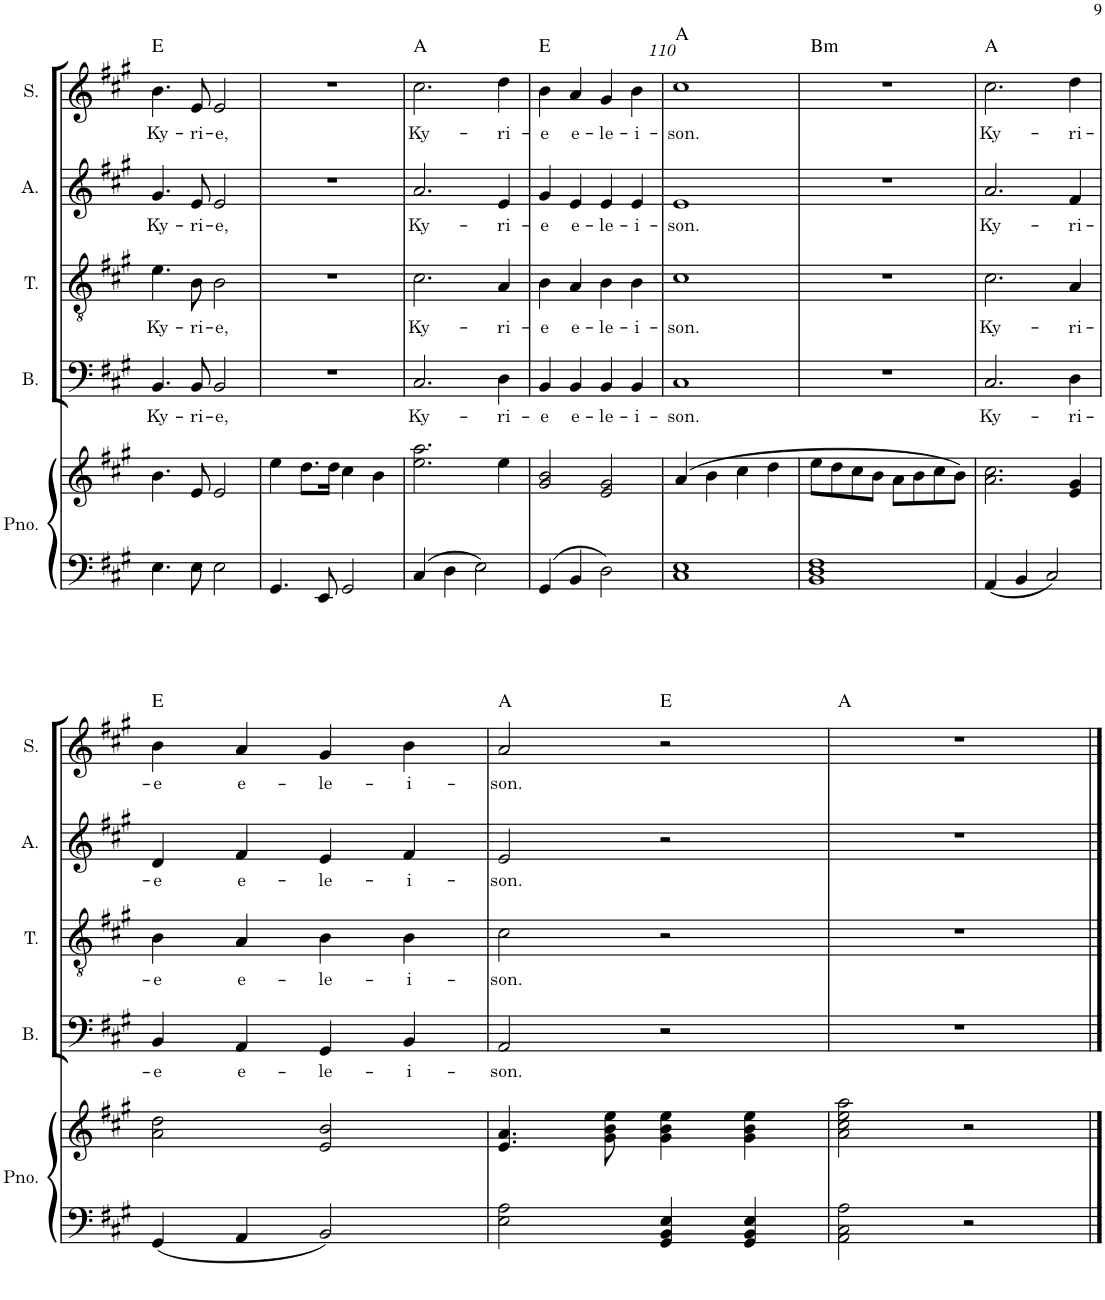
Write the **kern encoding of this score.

**kern	**kern	**kern	**text	**kern	**text	**kern	**text	**kern	**text	**harte
*part5	*part5	*part4	*part4	*part3	*part3	*part2	*part2	*part1	*part1	*part1
*staff6	*staff5	*staff4	*staff4	*staff3	*staff3	*staff2	*staff2	*staff1	*staff1	*
*I"Piano	*	*I"Bass	*	*I"Tenor	*	*I"Alto	*	*I"Soprano	*	*
*I'Pno.	*	*I'B.	*	*I'T.	*	*I'A.	*	*I'S.	*	*
!!LO:PB:g=z
*clefF4	*clefG2	*clefF4	*	*clefGv2	*	*clefG2	*	*clefG2	*	*
*k[f#c#g#]	*k[f#c#g#]	*k[f#c#g#]	*	*k[f#c#g#]	*	*k[f#c#g#]	*	*k[f#c#g#]	*	*
*A:	*A:	*A:	*	*A:	*	*A:	*	*A:	*	*
*M4/4	*M4/4	*M4/4	*	*M4/4	*	*M4/4	*	*M4/4	*	*
=106	=106	=106	=106	=106	=106	=106	=106	=106	=106	=106
!	!	!	!LO:LY:b	!	!LO:LY:b	!	!LO:LY:b	!	!LO:LY:b	!
4.E\	4.b\	4.BB/	Ky-	4.e\	Ky-	4.g#/	Ky-	4.b\	Ky-	E:maj
!	!	!	!LO:LY:b	!	!LO:LY:b	!	!LO:LY:b	!	!LO:LY:b	!
8E\	8e/	8BB/	-ri-	8B\	-ri-	8e/	-ri-	8e/	-ri-	.
!	!	!	!LO:LY:b	!	!LO:LY:b	!	!LO:LY:b	!	!LO:LY:b	!
2E\	2e/	2BB/	-e,	2B\	-e,	2e/	-e,	2e/	-e,	.
=107	=107	=107	=107	=107	=107	=107	=107	=107	=107	=107
4.GG#/	4ee\	1r	.	1r	.	1r	.	1r	.	.
.	8.dd\L	.	.	.	.	.	.	.	.	.
8EE/	.	.	.	.	.	.	.	.	.	.
.	16dd\Jk	.	.	.	.	.	.	.	.	.
2GG#/	4cc#\	.	.	.	.	.	.	.	.	.
.	4b\	.	.	.	.	.	.	.	.	.
=108	=108	=108	=108	=108	=108	=108	=108	=108	=108	=108
!	!	!	!LO:LY:b	!	!LO:LY:b	!	!LO:LY:b	!	!LO:LY:b	!
4C#/	2.ee\ 2.aa\	2.C#/	Ky-	2.c#\	Ky-	2.a/	Ky-	2.cc#\	Ky-	A:maj
4D\	.	.	.	.	.	.	.	.	.	.
2E\	.	.	.	.	.	.	.	.	.	.
!	!	!	!LO:LY:b	!	!LO:LY:b	!	!LO:LY:b	!	!LO:LY:b	!
.	4ee\	4D\	-ri-	4A/	-ri-	4e/	-ri-	4dd\	-ri-	.
=109	=109	=109	=109	=109	=109	=109	=109	=109	=109	=109
!	!	!	!LO:LY:b	!	!LO:LY:b	!	!LO:LY:b	!	!LO:LY:b	!
4GG#/	2g#/ 2b/	4BB/	-e	4B\	-e	4g#/	-e	4b\	-e	E:maj
!	!	!	!LO:LY:b	!	!LO:LY:b	!	!LO:LY:b	!	!LO:LY:b	!
4BB/	.	4BB/	e-	4A/	e-	4e/	e-	4a/	e-	.
!	!	!	!LO:LY:b	!	!LO:LY:b	!	!LO:LY:b	!	!LO:LY:b	!
2D\	2e/ 2g#/	4BB/	-le-	4B\	-le-	4e/	-le-	4g#/	-le-	.
!	!	!	!LO:LY:b	!	!LO:LY:b	!	!LO:LY:b	!	!LO:LY:b	!
.	.	4BB/	-i-	4B\	-i-	4e/	-i-	4b\	-i-	.
=110	=110	=110	=110	=110	=110	=110	=110	=110	=110	=110
!	!	!	!LO:LY:b	!	!LO:LY:b	!	!LO:LY:b	!	!LO:LY:b	!
1C# 1E	(4a/	1C#	-son.	1c#	-son.	1e	-son.	1cc#	-son.	A:maj
.	4b\	.	.	.	.	.	.	.	.	.
.	4cc#\	.	.	.	.	.	.	.	.	.
.	4dd\	.	.	.	.	.	.	.	.	.
=111	=111	=111	=111	=111	=111	=111	=111	=111	=111	=111
!	!	!	!	!	!	!	!	!	!	!LO:H:kt=m
1BB 1D 1F#	8ee\L	1r	.	1r	.	1r	.	1r	.	B:min
.	8dd\	.	.	.	.	.	.	.	.	.
.	8cc#\	.	.	.	.	.	.	.	.	.
.	8b\J	.	.	.	.	.	.	.	.	.
.	8a\L	.	.	.	.	.	.	.	.	.
.	8b\	.	.	.	.	.	.	.	.	.
.	8cc#\	.	.	.	.	.	.	.	.	.
.	8b\J)	.	.	.	.	.	.	.	.	.
=112	=112	=112	=112	=112	=112	=112	=112	=112	=112	=112
!	!	!	!LO:LY:b	!	!LO:LY:b	!	!LO:LY:b	!	!LO:LY:b	!
4AA/	2.a\ 2.cc#\	2.C#/	Ky-	2.c#\	Ky-	2.a/	Ky-	2.cc#\	Ky-	A:maj
4BB/	.	.	.	.	.	.	.	.	.	.
2C#/	.	.	.	.	.	.	.	.	.	.
!	!	!	!LO:LY:b	!	!LO:LY:b	!	!LO:LY:b	!	!LO:LY:b	!
.	4e/ 4g#/	4D\	-ri-	4A/	-ri-	4f#/	-ri-	4dd\	-ri-	.
!!LO:LB:g=z
=113	=113	=113	=113	=113	=113	=113	=113	=113	=113	=113
!	!	!	!LO:LY:b	!	!LO:LY:b	!	!LO:LY:b	!	!LO:LY:b	!
4GG#/	2a\ 2dd\	4BB/	-e	4B\	-e	4d/	-e	4b\	-e	E:maj
!	!	!	!LO:LY:b	!	!LO:LY:b	!	!LO:LY:b	!	!LO:LY:b	!
4AA/	.	4AA/	e-	4A/	e-	4f#/	e-	4a/	e-	.
!	!	!	!LO:LY:b	!	!LO:LY:b	!	!LO:LY:b	!	!LO:LY:b	!
2BB/	2e/ 2b/	4GG#/	-le-	4B\	-le-	4e/	-le-	4g#/	-le-	.
!	!	!	!LO:LY:b	!	!LO:LY:b	!	!LO:LY:b	!	!LO:LY:b	!
.	.	4BB/	-i-	4B\	-i-	4f#/	-i-	4b\	-i-	.
=114	=114	=114	=114	=114	=114	=114	=114	=114	=114	=114
!	!	!	!LO:LY:b	!	!LO:LY:b	!	!LO:LY:b	!	!LO:LY:b	!
2E\ 2A\	4.e/ 4.a/	2AA/	-son.	2c#\	-son.	2e/	-son.	2a/	-son.	A:maj
.	8g#\ 8b\ 8ee\	.	.	.	.	.	.	.	.	.
4GG#/ 4BB/ 4E/	4g#\ 4b\ 4ee\	2r	.	2r	.	2r	.	2r	.	E:maj
4GG#/ 4BB/ 4E/	4g#\ 4b\ 4ee\	.	.	.	.	.	.	.	.	.
=115	=115	=115	=115	=115	=115	=115	=115	=115	=115	=115
2AA\ 2C#\ 2A\	2a\ 2cc#\ 2ee\ 2aa\	1r	.	1r	.	1r	.	1r	.	A:maj
2r	2r	.	.	.	.	.	.	.	.	.
==	==	==	==	==	==	==	==	==	==	==
*-	*-	*-	*-	*-	*-	*-	*-	*-	*-	*-
